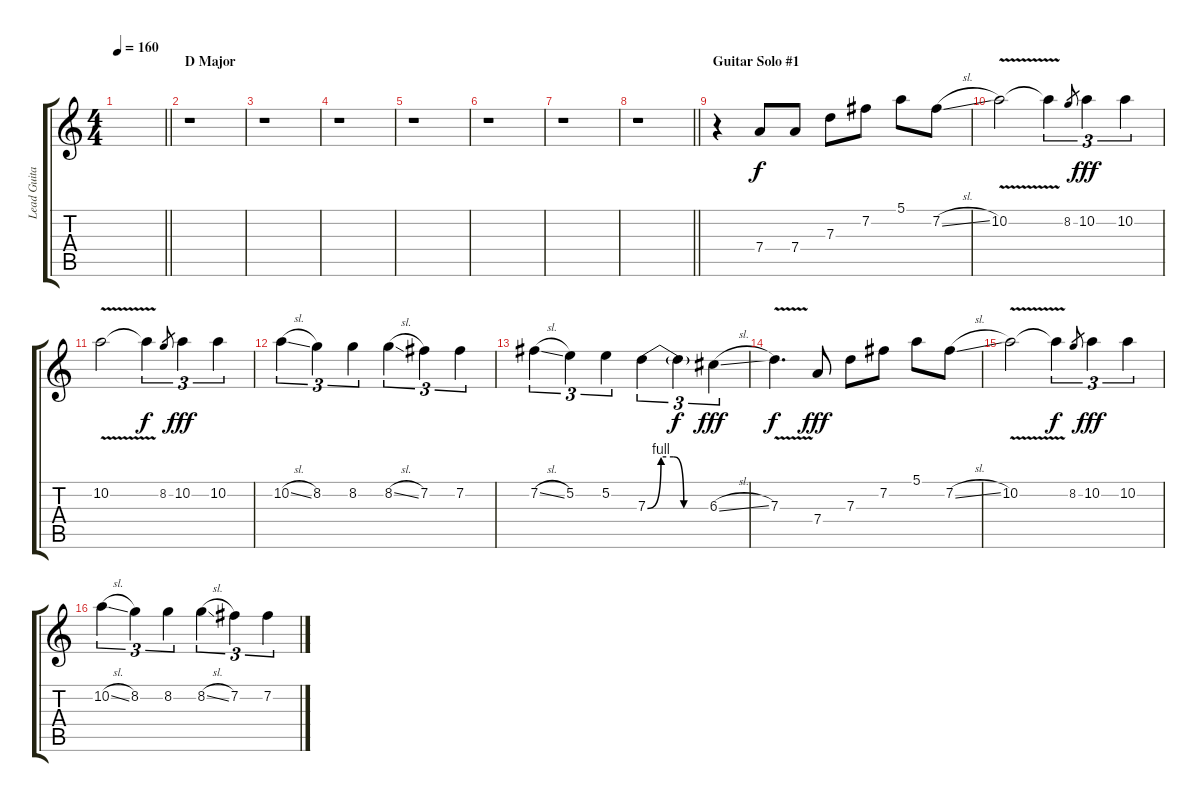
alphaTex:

\track ("Lead Guitar" "Lead Guita") {instrument electricguitarjazz}
\staff {score tabs}
\tuning (E4 B3 G3 D3 A2 E2) {hide}
\ts (4 4)
\tempo 160
\clef g2
\barLineRight lightlight
\ks c
|
\section ("" "D Major")
r.1 |
r.1 |
r.1 |
r.1 |
r.1 |
r.1 |
\barLineRight lightlight
r.1 |
\section ("" "Guitar Solo #1")
r.4 7.4.8 7.4.8 7.3.8 7.2.8 5.1.8 7.2{sl}.8 |
10.2{v}.2 10.2{t}.4{tu (3 2) dy f} 8.2.8{gr} 10.2.4{tu (3 2) dy fff} 10.2.4{tu (3 2)} |
10.2{v}.2 10.2{t}.4{tu (3 2) dy f} 8.2.8{gr} 10.2.4{tu (3 2) dy fff} 10.2.4{tu (3 2)} |
10.2{sl}.4{tu (3 2)} 8.2.4{tu (3 2)} 8.2.4{tu (3 2)} 8.2{sl}.4{tu (3 2)} 7.2.4{tu (3 2)} 7.2.4{tu (3 2)} |
7.2{sl}.4{tu (3 2)} 5.2.4{tu (3 2)} 5.2.4{tu (3 2)} 7.3{be (custom 0 0 13 4 25 4 35 0 45 0 60 0)}.4{tu (3 2)} 7.3{t}.4{tu (3 2) dy f} 6.3{sl}.4{tu (3 2) dy fff} |
7.3{v}.4{d dy f} 7.4.8{dy fff} 7.3.8 7.2.8 5.1.8 7.2{sl}.8 |
10.2{v}.2 10.2{t}.4{tu (3 2) dy f} 8.2.8{gr} 10.2.4{tu (3 2) dy fff} 10.2.4{tu (3 2)} |
10.2{sl}.4{tu (3 2)} 8.2.4{tu (3 2)} 8.2.4{tu (3 2)} 8.2{sl}.4{tu (3 2)} 7.2.4{tu (3 2)} 7.2.4{tu (3 2)}
